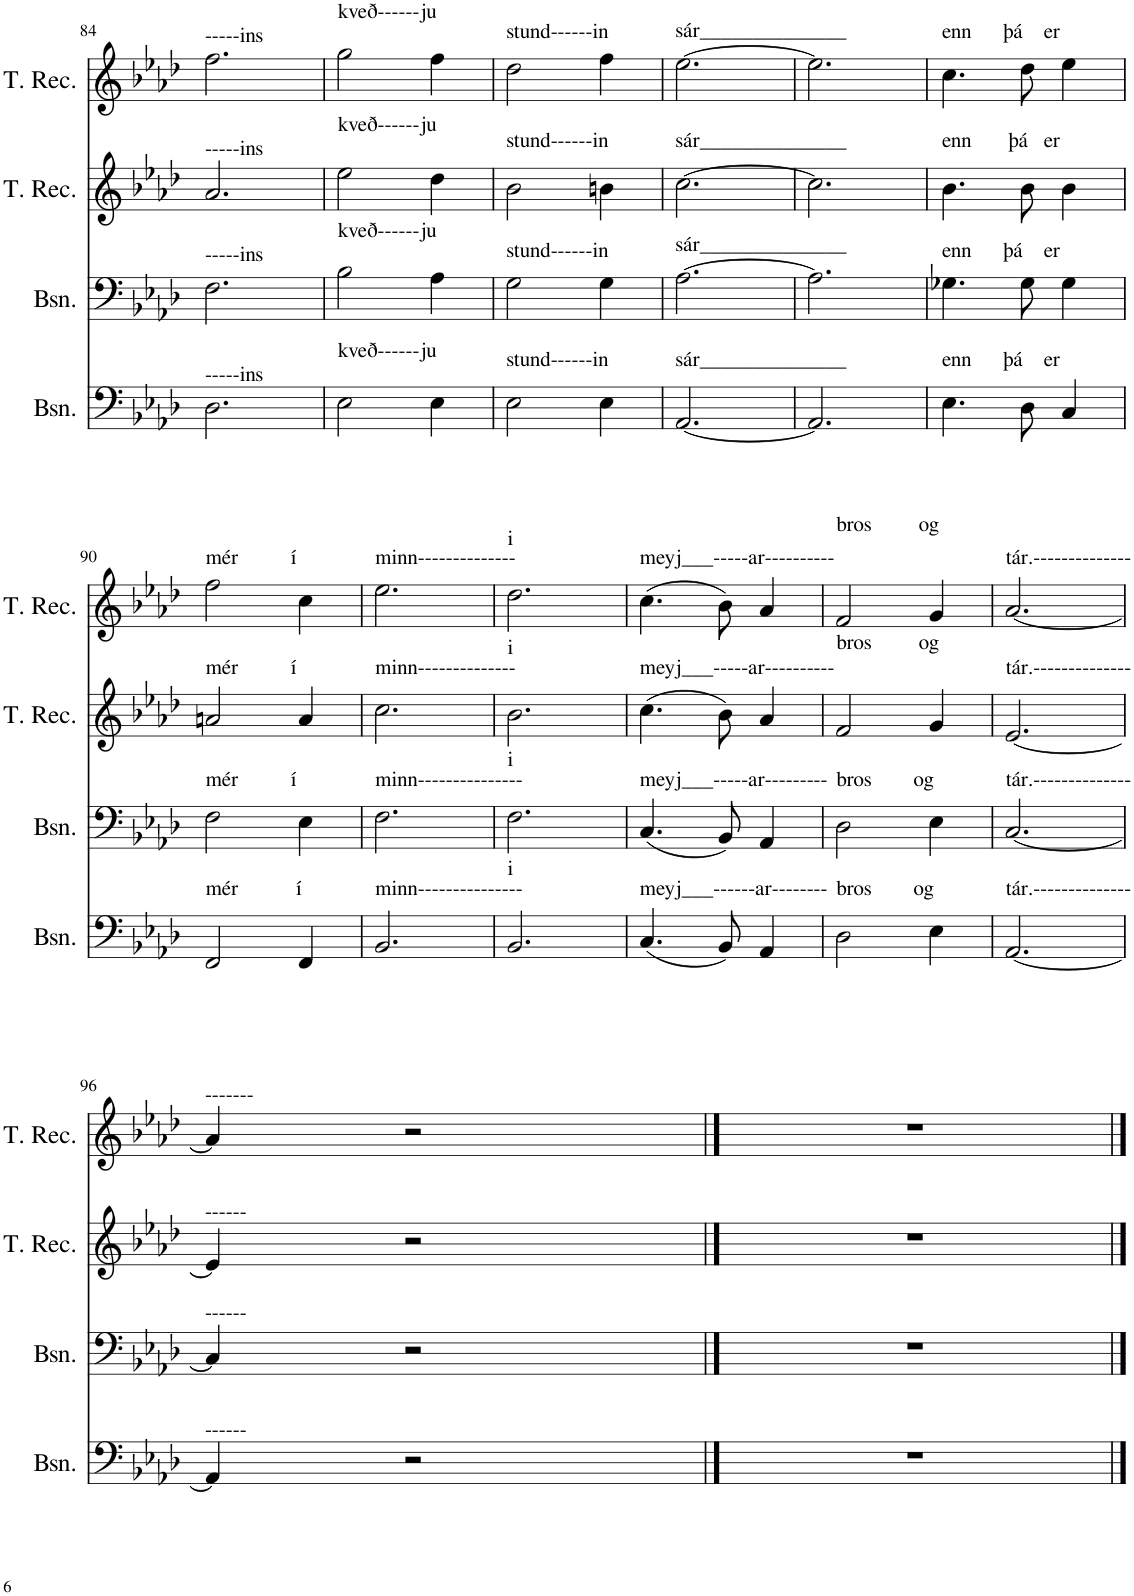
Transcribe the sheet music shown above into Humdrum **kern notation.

**kern	**kern	**kern	**kern
*part4	*part3	*part2	*part1
*staff4	*staff3	*staff2	*staff1
*I"Bassoon	*I"Bassoon	*I"Tenor Recorder	*I"Tenor Recorder
*I'Bsn.	*I'Bsn.	*I'T. Rec.	*I'T. Rec.
!!LO:PB:g=z
*clefF4	*clefF4	*clefG2	*clefG2
*k[b-e-a-d-]	*k[b-e-a-d-]	*k[b-e-a-d-]	*k[b-e-a-d-]
*M3/4	*M3/4	*M3/4	*M3/4
=84	=84	=84	=84
!	!	!	!LO:TX:a:t=-----ins
!	!	!LO:TX:a:t=-----ins	!
!	!LO:TX:a:t=-----ins	!	!
!LO:TX:a:t=-----ins	!	!	!
2.D-\	2.F\	2.a-/	2.ff\
=85	=85	=85	=85
!	!	!	!LO:TX:a:t=kveð------ju
!	!	!LO:TX:a:t=kveð------ju	!
!	!LO:TX:a:t=kveð------ju	!	!
!LO:TX:a:t=kveð------ju	!	!	!
2E-\	2B-\	2ee-\	2gg\
4E-\	4A-\	4dd-\	4ff\
=86	=86	=86	=86
!	!	!	!LO:TX:a:t=stund------in
!	!	!LO:TX:a:t=stund------in	!
!	!LO:TX:a:t=stund------in	!	!
!LO:TX:a:t=stund------in	!	!	!
2E-\	2G\	2b-\	2dd-\
4E-\	4G\	4bn\	4ff\
=87	=87	=87	=87
!	!	!	!LO:TX:a:t=sár______________
!	!	!LO:TX:a:t=sár______________	!
!	!LO:TX:a:t=sár______________	!	!
!LO:TX:a:t=sár______________	!	!	!
[2.AA-/	[2.A-\	[2.cc\	[2.ee-\
=88	=88	=88	=88
2.AA-/]	2.A-\]	2.cc\]	2.ee-\]
=89	=89	=89	=89
!	!	!	!LO:TX:a:t=enn      þá    er
!	!	!LO:TX:a:t=enn       þá   er	!
!	!LO:TX:a:t=enn      þá    er	!	!
!LO:TX:a:t=enn      þá    er	!	!	!
4.E-\	4.G-X\	4.b-\	4.cc\
8D-\	8G-\	8b-\	8dd-\
4C/	4G-\	4b-\	4ee-\
!!LO:LB:g=z
=90	=90	=90	=90
!	!	!	!LO:TX:a:t=mér          í
!	!	!LO:TX:a:t=mér          í	!
!	!LO:TX:a:t=mér          í	!	!
!LO:TX:a:t=mér           í	!	!	!
2FF/	2F\	2an/	2ff\
4FF/	4E-\	4a/	4cc\
=91	=91	=91	=91
!	!	!	!LO:TX:a:t=minn--------------
!	!	!LO:TX:a:t=minn--------------	!
!	!LO:TX:a:t=minn---------------	!	!
!LO:TX:a:t=minn---------------	!	!	!
2.BB-/	2.F\	2.cc\	2.ee-\
=92	=92	=92	=92
!	!	!	!LO:TX:a:t=i
!	!	!LO:TX:a:t=i	!
!	!LO:TX:a:t=i	!	!
!LO:TX:a:t=i	!	!	!
2.BB-/	2.F\	2.b-\	2.dd-\
=93	=93	=93	=93
!	!	!	!LO:TX:a:t=meyj___-----ar----------
!	!	!LO:TX:a:t=meyj___-----ar----------	!
!	!LO:TX:a:t=meyj___-----ar---------	!	!
!LO:TX:a:t=meyj___------ar--------	!	!	!
(4.C/	(4.C/	(4.cc\	(4.cc\
8BB-/)	8BB-/)	8b-\)	8b-\)
4AA-/	4AA-/	4a-/	4a-/
=94	=94	=94	=94
!	!	!	!LO:TX:a:t=bros         og
!	!	!LO:TX:a:t=bros         og	!
!	!LO:TX:a:t=bros        og	!	!
!LO:TX:a:t=bros        og	!	!	!
2D-\	2D-\	2f/	2f/
4E-\	4E-\	4g/	4g/
=95	=95	=95	=95
!	!	!	!LO:TX:a:t=tár.--------------
!	!	!LO:TX:a:t=tár.--------------	!
!	!LO:TX:a:t=tár.--------------	!	!
!LO:TX:a:t=tár.--------------	!	!	!
[2.AA-/	[2.C/	[2.e-/	[2.a-/
!!LO:LB:g=z
=96	=96	=96	=96
!	!	!	!LO:TX:a:t=-------
!	!	!LO:TX:a:t=------	!
!	!LO:TX:a:t=------	!	!
!LO:TX:a:t=------	!	!	!
4AA-/]	4C/]	4e-/]	4a-/]
2r	2r	2r	2r
==97	==97	==97	==97
2.r	2.r	2.r	2.r
==	==	==	==
*-	*-	*-	*-
